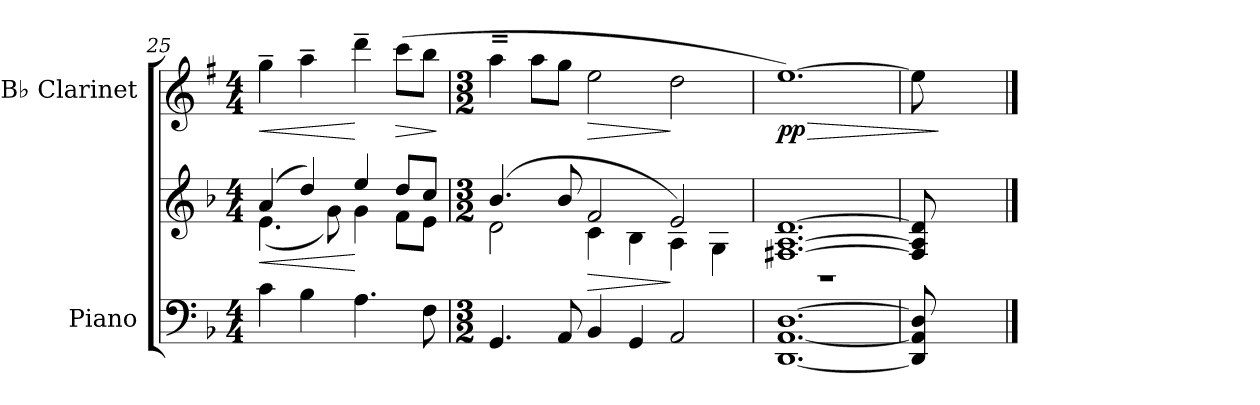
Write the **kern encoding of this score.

**kern	**kern	**dynam	**kern	**dynam
*part2	*part2	*part2	*part1	*part1
*staff3	*staff2	*staff2/3	*staff1	*staff1
*I"Piano	*	*	*I"B♭ Clarinet	*
*I'Pno.	*	*	*I'B♭ Cl.	*
*clefF4	*clefG2	*	*clefG2	*
*	*	*	*ITrd1c2	*
*k[b-]	*k[b-]	*	*k[b-]	*
*M4/4	*M4/4	*	*M4/4	*
=25	=25	=25	=25	=25
!	!	!LO:HP:b	!	!LO:HP:b
*	*^	*	*	*
4c\	(>4a/	(<4.e\	<	4ff~\	<
4B-\	4dd/)	.	.	4gg~\	.
.	.	8g\)	.	.	.
4.A\	4ee/	4g\	[	4ccc~\	[
!	!	!	!	!	!LO:HP:b
.	8dd/L	8f\L	.	(>8bb-\L	>
8F\	8cc/J	8e\J	.	8aa\J	.
*	*v	*v	*	*	*
.	.	.	.	]
!!LO:PB:g=z
=26	=26	=26	=26	=26
*M3/2	*M3/2	*	*M3/2	*
*	*^	*	*	*
!	!	!	!	!LO:TX:B:t==	!
4.GG/	(>4.b-/	2d\	.	4gg\	.
.	.	.	.	8gg\L	.
8AA/	8b-/	.	.	8ff\J	.
!	!	!	!LO:HP:b	!	!LO:HP:b
4BB-/	2f/	4c\	>	2dd\	>
4GG/	.	4B-\	.	.	.
2AA/	2e/)	4A\	]	2cc\	]
.	.	4G\	.	.	.
=27	=27	=27	=27	=27	=27
!	!	!	!	!	!LO:HP:b
!	!	!	!	!	!LO:DY:n=1:b
[1.DD [1.AA [1.D	[1.F#X [1.A [1.d	1.r	.	[1.dd)	> pp
*	*v	*v	*	*	*
=28	=28	=28	=28	=28
8DD/] 8AA/] 8D/]	8F#/] 8A/] 8d/]	.	8dd\]	.
8ryy	8ryy	.	8ryy	]
4ryy	4ryy	.	4ryy	.
==	==	==	==	==
*-	*-	*-	*-	*-
